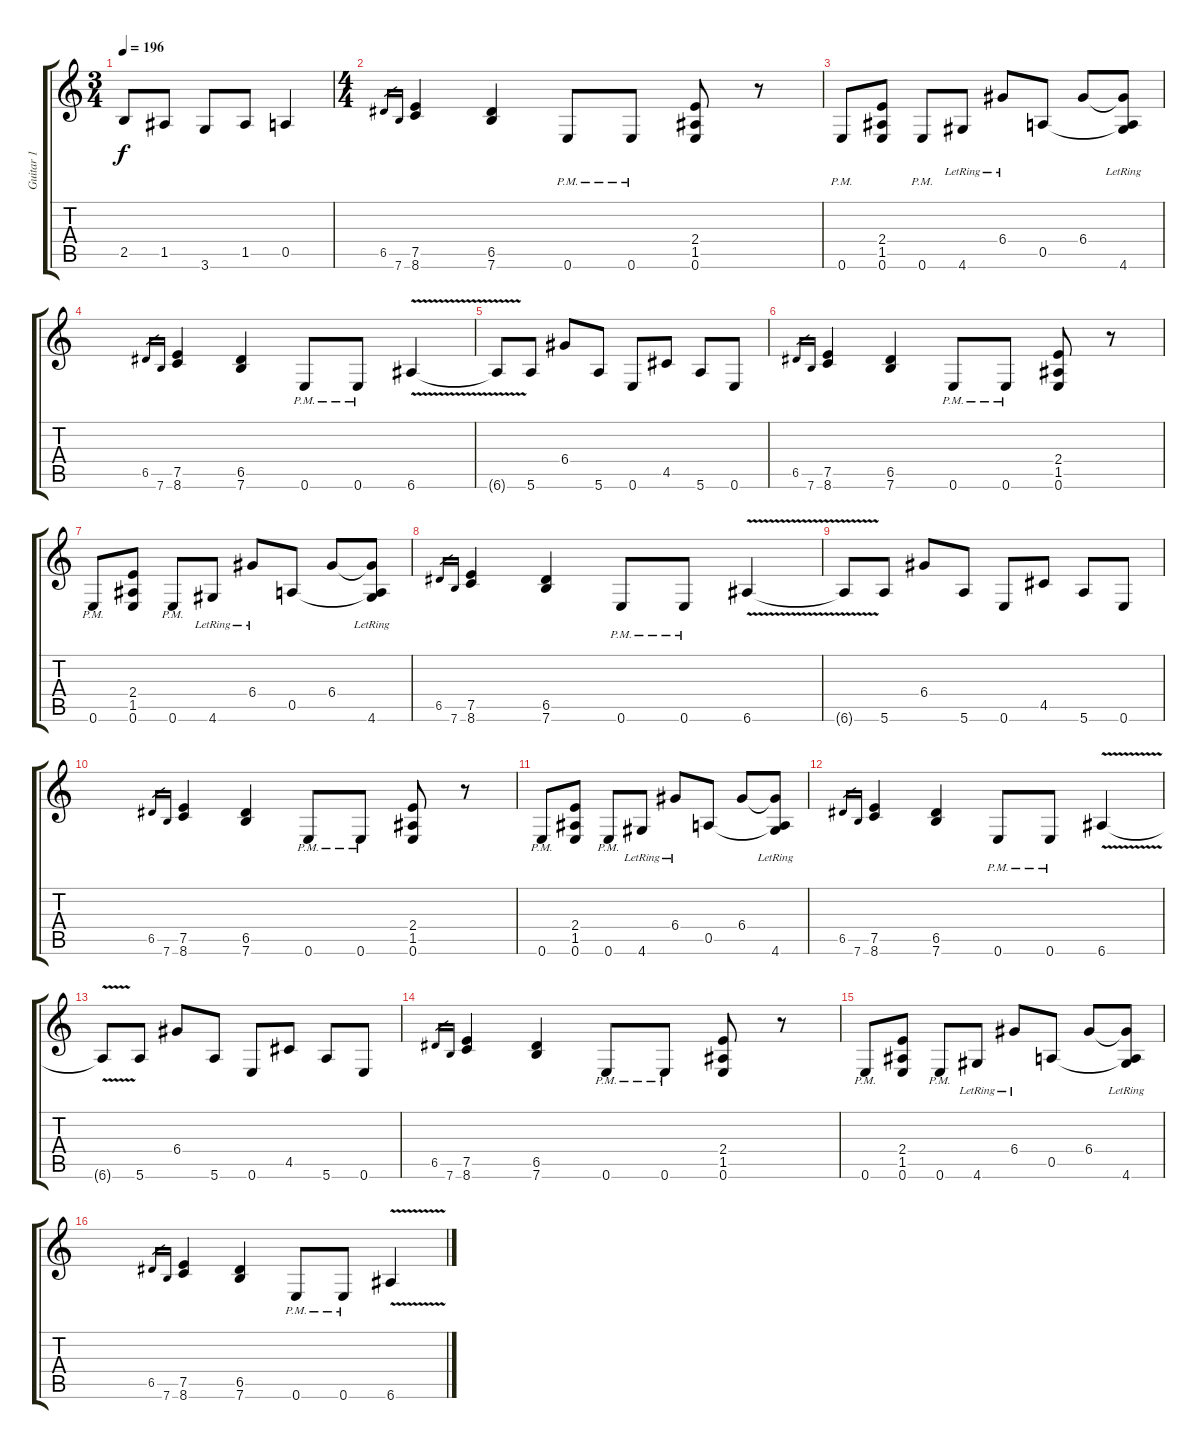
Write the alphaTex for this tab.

\track ("Guitar 1" "Guitar 1") {instrument overdrivenguitar}
\staff {score tabs}
\tuning (E4 B3 G3 D3 A2 E2) {hide}
\ts (3 4)
\tempo 196
\clef g2
\ks c
2.5.8{dy f} 1.5.8 3.6.8 1.5.8 0.5.4 |
\ts (4 4)
6.5.16{gr} 7.6.16{gr} (7.5 8.6).4 (6.5 7.6).4 0.6{pm}.8 0.6{pm}.8 (2.4 1.5 0.6).8 r.8 |
0.6{pm}.8 (2.4 1.5 0.6).8 0.6{pm}.8 4.6{lr}.8 6.4{lr}.8 0.5.8 6.4.8 (6.4{t} 0.5{t} 4.6{lr}).8 |
6.5.16{gr} 7.6.16{gr} (7.5 8.6).4 (6.5 7.6).4 0.6{pm}.8 0.6{pm}.8 6.6{v}.4 |
6.6{t}.8 5.6.8 6.4.8 5.6.8 0.6.8 4.5.8 5.6.8 0.6.8 |
6.5.16{gr} 7.6.16{gr} (7.5 8.6).4 (6.5 7.6).4 0.6{pm}.8 0.6{pm}.8 (2.4 1.5 0.6).8 r.8 |
0.6{pm}.8 (2.4 1.5 0.6).8 0.6{pm}.8 4.6{lr}.8 6.4{lr}.8 0.5.8 6.4.8 (6.4{t} 0.5{t} 4.6{lr}).8 |
6.5.16{gr} 7.6.16{gr} (7.5 8.6).4 (6.5 7.6).4 0.6{pm}.8 0.6{pm}.8 6.6{v}.4 |
6.6{t}.8 5.6.8 6.4.8 5.6.8 0.6.8 4.5.8 5.6.8 0.6.8 |
6.5.16{gr} 7.6.16{gr} (7.5 8.6).4 (6.5 7.6).4 0.6{pm}.8 0.6{pm}.8 (2.4 1.5 0.6).8 r.8 |
0.6{pm}.8 (2.4 1.5 0.6).8 0.6{pm}.8 4.6{lr}.8 6.4{lr}.8 0.5.8 6.4.8 (6.4{t} 0.5{t} 4.6{lr}).8 |
6.5.16{gr} 7.6.16{gr} (7.5 8.6).4 (6.5 7.6).4 0.6{pm}.8 0.6{pm}.8 6.6{v}.4 |
6.6{t}.8 5.6.8 6.4.8 5.6.8 0.6.8 4.5.8 5.6.8 0.6.8 |
6.5.16{gr} 7.6.16{gr} (7.5 8.6).4 (6.5 7.6).4 0.6{pm}.8 0.6{pm}.8 (2.4 1.5 0.6).8 r.8 |
0.6{pm}.8 (2.4 1.5 0.6).8 0.6{pm}.8 4.6{lr}.8 6.4{lr}.8 0.5.8 6.4.8 (6.4{t} 0.5{t} 4.6{lr}).8 |
6.5.16{gr} 7.6.16{gr} (7.5 8.6).4 (6.5 7.6).4 0.6{pm}.8 0.6{pm}.8 6.6{v}.4
